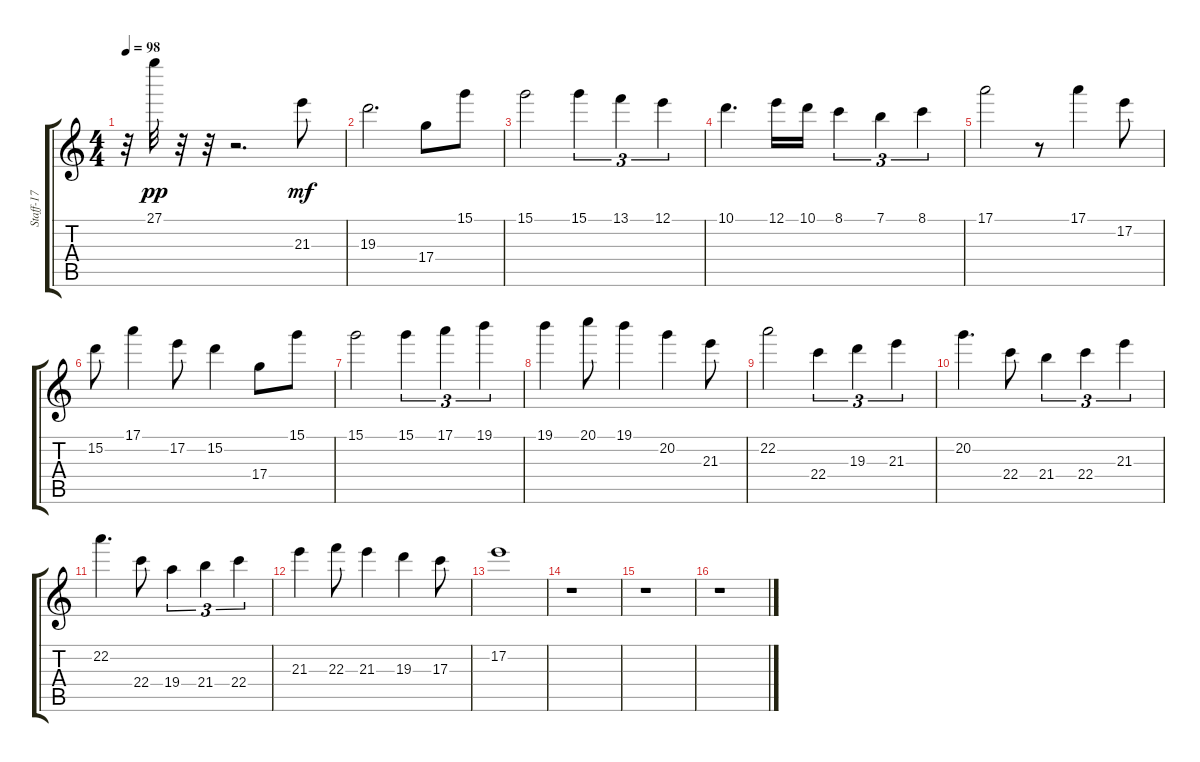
\track ("Staff-17" "Staff-17") {instrument electricbassfinger}
\staff {score tabs}
\tuning (E4 B3 G3 D3 A2 E2) {hide}
\ts (4 4)
\tempo 98
\clef g2
\ks c
r.32{dy p volume 3} 27.1.32{dy pp volume 3} r.32{volume 3} r.32{volume 2} r.2{d} 21.3.8{dy mf volume 12 instrument trumpet} |
19.3.2{d} 17.4.8 15.1.8 |
15.1.2 15.1.4{tu (3 2)} 13.1.4{tu (3 2)} 12.1.4{tu (3 2)} |
10.1.4{d} 12.1.16 10.1.16 8.1.4{tu (3 2)} 7.1.4{tu (3 2)} 8.1.4{tu (3 2)} |
17.1.2 r.8 17.1.4 17.2.8 |
15.2.8 17.1.4{instrument mutedtrumpet} 17.2.8 15.2.4 17.4.8{instrument trumpet} 15.1.8 |
15.1.2 15.1.4{tu (3 2)} 17.1.4{tu (3 2)} 19.1.4{tu (3 2)} |
19.1.4 20.1.8 19.1.4 20.2.4 21.3.8 |
22.2.2 22.4.4{tu (3 2) instrument mutedtrumpet} 19.3.4{tu (3 2)} 21.3.4{tu (3 2)} |
20.2.4{d} 22.4.8{instrument trumpet} 21.4.4{tu (3 2)} 22.4.4{tu (3 2)} 21.3.4{tu (3 2)} |
22.2.4{d} 22.4.8{instrument mutedtrumpet} 19.4.4{tu (3 2)} 21.4.4{tu (3 2)} 22.4.4{tu (3 2)} |
21.3.4 22.3.8 21.3.4 19.3.4 17.3.8 |
17.2.1 |
r.1 |
r.1 |
r.1
